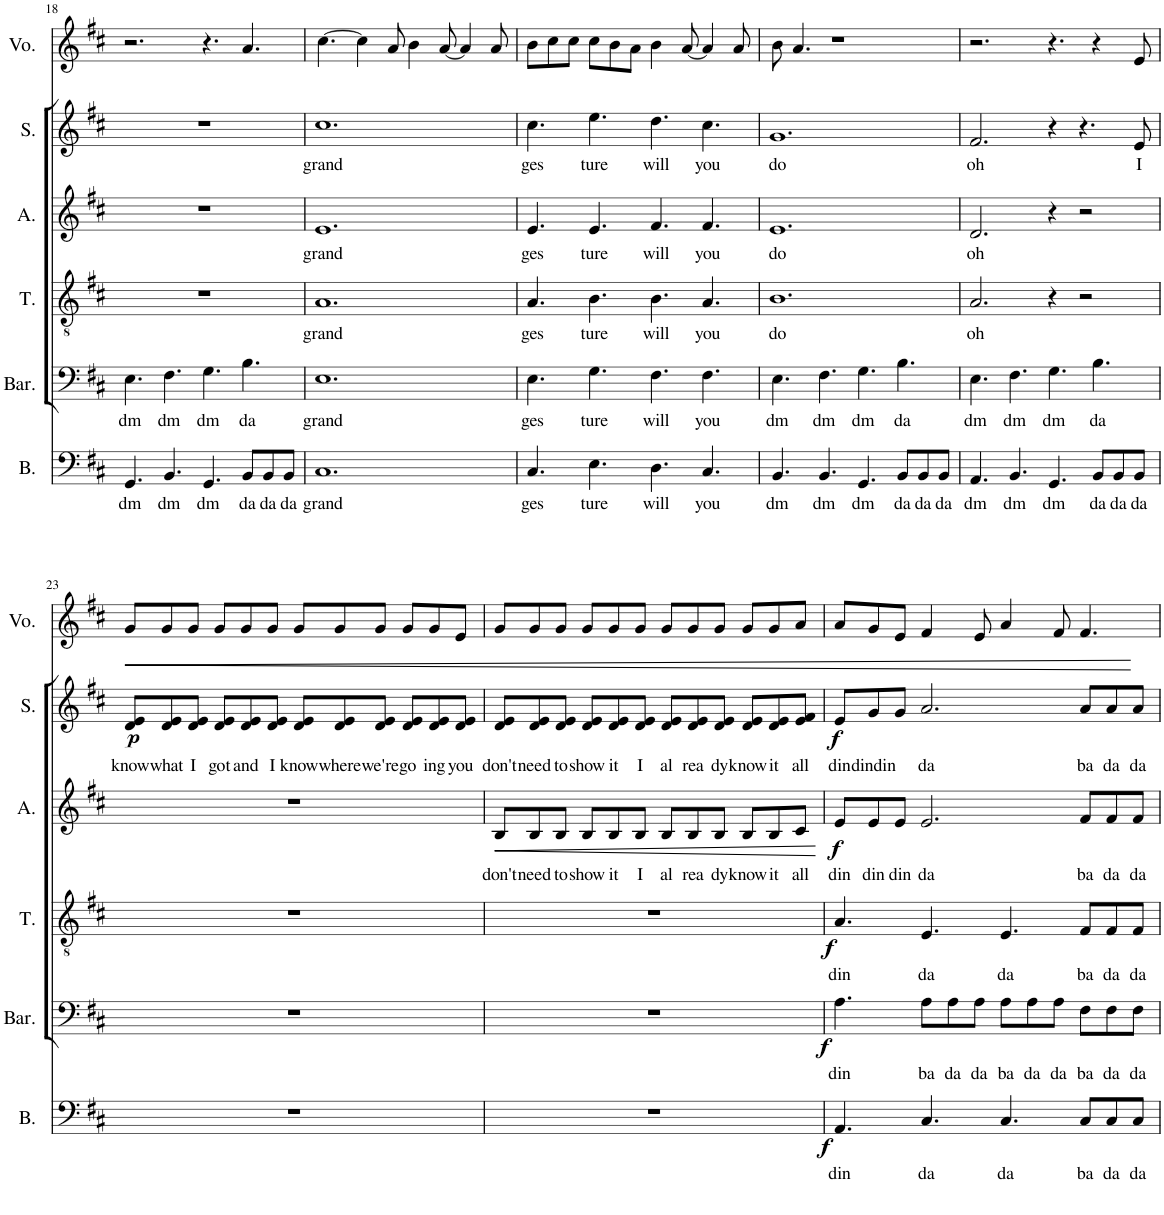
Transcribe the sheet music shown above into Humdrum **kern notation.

**kern	**text	**dynam	**kern	**text	**dynam	**kern	**text	**dynam	**kern	**text	**dynam	**kern	**text	**dynam	**kern	**dynam
*part6	*part6	*part6	*part5	*part5	*part5	*part4	*part4	*part4	*part3	*part3	*part3	*part2	*part2	*part2	*part1	*part1
*staff6	*staff6	*staff6	*staff5	*staff5	*staff5	*staff4	*staff4	*staff4	*staff3	*staff3	*staff3	*staff2	*staff2	*staff2	*staff1	*staff1
*I"Bass	*	*	*I"Baritone	*	*	*I"Tenor	*	*	*I"Alto	*	*	*I"Soprano	*	*	*I"Voice	*
*I'B.	*	*	*I'Bar.	*	*	*I'T.	*	*	*I'A.	*	*	*I'S.	*	*	*I'Vo.	*
!!LO:PB:g=z
*clefF4	*	*	*clefF4	*	*	*clefGv2	*	*	*clefG2	*	*	*clefG2	*	*	*clefG2	*
*	*	*	*	*	*	*	*	*	*	*	*	*	*	*	*Trd1c2	*
*k[f#c#]	*	*	*k[f#c#]	*	*	*k[f#c#]	*	*	*k[f#c#]	*	*	*k[f#c#]	*	*	*k[f#c#]	*
*M12/8	*	*	*M12/8	*	*	*M12/8	*	*	*M12/8	*	*	*M12/8	*	*	*M12/8	*
=18	=18	=18	=18	=18	=18	=18	=18	=18	=18	=18	=18	=18	=18	=18	=18	=18
!	!LO:LY:b	!	!	!LO:LY:b	!	!	!	!	!	!	!	!	!	!	!	!
4.GG/	dm	.	4.E\	dm	.	1.r	.	.	1.r	.	.	1.r	.	.	2.r	.
!	!LO:LY:b	!	!	!LO:LY:b	!	!	!	!	!	!	!	!	!	!	!	!
4.BB/	dm	.	4.F#\	dm	.	.	.	.	.	.	.	.	.	.	.	.
!	!LO:LY:b	!	!	!LO:LY:b	!	!	!	!	!	!	!	!	!	!	!	!
4.GG/	dm	.	4.G\	dm	.	.	.	.	.	.	.	.	.	.	4.r	.
!	!LO:LY:b	!	!	!LO:LY:b	!	!	!	!	!	!	!	!	!	!	!	!
8BB/L	da	.	4.B\	da	.	.	.	.	.	.	.	.	.	.	4.a/	.
!	!LO:LY:b	!	!	!	!	!	!	!	!	!	!	!	!	!	!	!
8BB/	da	.	.	.	.	.	.	.	.	.	.	.	.	.	.	.
!	!LO:LY:b	!	!	!	!	!	!	!	!	!	!	!	!	!	!	!
8BB/J	da	.	.	.	.	.	.	.	.	.	.	.	.	.	.	.
=19	=19	=19	=19	=19	=19	=19	=19	=19	=19	=19	=19	=19	=19	=19	=19	=19
!	!LO:LY:b	!	!	!LO:LY:b	!	!	!LO:LY:b	!	!	!LO:LY:b	!	!	!LO:LY:b	!	!	!
1.C#	grand	.	1.E	grand	.	1.A	grand	.	1.e	grand	.	1.cc#	grand	.	[4.cc#\	.
.	.	.	.	.	.	.	.	.	.	.	.	.	.	.	4cc#\]	.
.	.	.	.	.	.	.	.	.	.	.	.	.	.	.	8a/	.
.	.	.	.	.	.	.	.	.	.	.	.	.	.	.	4b\	.
.	.	.	.	.	.	.	.	.	.	.	.	.	.	.	[8a/	.
.	.	.	.	.	.	.	.	.	.	.	.	.	.	.	4a/]	.
.	.	.	.	.	.	.	.	.	.	.	.	.	.	.	8a/	.
=20	=20	=20	=20	=20	=20	=20	=20	=20	=20	=20	=20	=20	=20	=20	=20	=20
!	!LO:LY:b	!	!	!LO:LY:b	!	!	!LO:LY:b	!	!	!LO:LY:b	!	!	!LO:LY:b	!	!	!
4.C#/	ges	.	4.E\	ges	.	4.A/	ges	.	4.e/	ges	.	4.cc#\	ges	.	8b\L	.
.	.	.	.	.	.	.	.	.	.	.	.	.	.	.	8cc#\	.
.	.	.	.	.	.	.	.	.	.	.	.	.	.	.	8cc#\J	.
!	!LO:LY:b	!	!	!LO:LY:b	!	!	!LO:LY:b	!	!	!LO:LY:b	!	!	!LO:LY:b	!	!	!
4.E\	ture	.	4.G\	ture	.	4.B\	ture	.	4.e/	ture	.	4.ee\	ture	.	8cc#\L	.
.	.	.	.	.	.	.	.	.	.	.	.	.	.	.	8b\	.
.	.	.	.	.	.	.	.	.	.	.	.	.	.	.	8a\J	.
!	!LO:LY:b	!	!	!LO:LY:b	!	!	!LO:LY:b	!	!	!LO:LY:b	!	!	!LO:LY:b	!	!	!
4.D\	will	.	4.F#\	will	.	4.B\	will	.	4.f#/	will	.	4.dd\	will	.	4b\	.
.	.	.	.	.	.	.	.	.	.	.	.	.	.	.	[8a/	.
!	!LO:LY:b	!	!	!LO:LY:b	!	!	!LO:LY:b	!	!	!LO:LY:b	!	!	!LO:LY:b	!	!	!
4.C#/	you	.	4.F#\	you	.	4.A/	you	.	4.f#/	you	.	4.cc#\	you	.	4a/]	.
.	.	.	.	.	.	.	.	.	.	.	.	.	.	.	8a/	.
=21	=21	=21	=21	=21	=21	=21	=21	=21	=21	=21	=21	=21	=21	=21	=21	=21
!	!LO:LY:b	!	!	!LO:LY:b	!	!	!LO:LY:b	!	!	!LO:LY:b	!	!	!LO:LY:b	!	!	!
4.BB/	dm	.	4.E\	dm	.	1.B	do	.	1.e	do	.	1.g	do	.	8b\	.
.	.	.	.	.	.	.	.	.	.	.	.	.	.	.	4.a/	.
!	!LO:LY:b	!	!	!LO:LY:b	!	!	!	!	!	!	!	!	!	!	!	!
4.BB/	dm	.	4.F#\	dm	.	.	.	.	.	.	.	.	.	.	.	.
.	.	.	.	.	.	.	.	.	.	.	.	.	.	.	1r	.
!	!LO:LY:b	!	!	!LO:LY:b	!	!	!	!	!	!	!	!	!	!	!	!
4.GG/	dm	.	4.G\	dm	.	.	.	.	.	.	.	.	.	.	.	.
!	!LO:LY:b	!	!	!LO:LY:b	!	!	!	!	!	!	!	!	!	!	!	!
8BB/L	da	.	4.B\	da	.	.	.	.	.	.	.	.	.	.	.	.
!	!LO:LY:b	!	!	!	!	!	!	!	!	!	!	!	!	!	!	!
8BB/	da	.	.	.	.	.	.	.	.	.	.	.	.	.	.	.
!	!LO:LY:b	!	!	!	!	!	!	!	!	!	!	!	!	!	!	!
8BB/J	da	.	.	.	.	.	.	.	.	.	.	.	.	.	.	.
=22	=22	=22	=22	=22	=22	=22	=22	=22	=22	=22	=22	=22	=22	=22	=22	=22
!	!LO:LY:b	!	!	!LO:LY:b	!	!	!LO:LY:b	!	!	!LO:LY:b	!	!	!LO:LY:b	!	!	!
4.AA/	dm	.	4.E\	dm	.	2.A/	oh	.	2.d/	oh	.	2.f#/	oh	.	2.r	.
!	!LO:LY:b	!	!	!LO:LY:b	!	!	!	!	!	!	!	!	!	!	!	!
4.BB/	dm	.	4.F#\	dm	.	.	.	.	.	.	.	.	.	.	.	.
!	!LO:LY:b	!	!	!LO:LY:b	!	!	!	!	!	!	!	!	!	!	!	!
4.GG/	dm	.	4.G\	dm	.	4r	.	.	4r	.	.	4r	.	.	4.r	.
.	.	.	.	.	.	2r	.	.	2r	.	.	4.r	.	.	.	.
!	!LO:LY:b	!	!	!LO:LY:b	!	!	!	!	!	!	!	!	!	!	!	!
8BB/L	da	.	4.B\	da	.	.	.	.	.	.	.	.	.	.	4r	.
!	!LO:LY:b	!	!	!	!	!	!	!	!	!	!	!	!	!	!	!
8BB/	da	.	.	.	.	.	.	.	.	.	.	.	.	.	.	.
!	!LO:LY:b	!	!	!	!	!	!	!	!	!	!	!	!LO:LY:b	!	!	!
8BB/J	da	.	.	.	.	.	.	.	.	.	.	8e/	I	.	8e/	.
!!LO:LB:g=z
=23	=23	=23	=23	=23	=23	=23	=23	=23	=23	=23	=23	=23	=23	=23	=23	=23
!	!	!	!	!	!	!	!	!	!	!	!	!	!LO:LY:b	!LO:DY:b	!	!LO:HP:b
1.r	.	.	1.r	.	.	1.r	.	.	1.r	.	.	8d/ 8e/L	know	p	8g/L	<
!	!	!	!	!	!	!	!	!	!	!	!	!	!LO:LY:b	!	!	!
.	.	.	.	.	.	.	.	.	.	.	.	8d/ 8e/	what	.	8g/	[
!	!	!	!	!	!	!	!	!	!	!	!	!	!LO:LY:b	!	!	!
.	.	.	.	.	.	.	.	.	.	.	.	8d/ 8e/J	I	.	8g/J	.
!	!	!	!	!	!	!	!	!	!	!	!	!	!LO:LY:b	!	!	!
.	.	.	.	.	.	.	.	.	.	.	.	8d/ 8e/L	got	.	8g/L	.
!	!	!	!	!	!	!	!	!	!	!	!	!	!LO:LY:b	!	!	!
.	.	.	.	.	.	.	.	.	.	.	.	8d/ 8e/	and	.	8g/	.
!	!	!	!	!	!	!	!	!	!	!	!	!	!LO:LY:b	!	!	!
.	.	.	.	.	.	.	.	.	.	.	.	8d/ 8e/J	I	.	8g/J	.
!	!	!	!	!	!	!	!	!	!	!	!	!	!LO:LY:b	!	!	!
.	.	.	.	.	.	.	.	.	.	.	.	8d/ 8e/L	know	.	8g/L	.
!	!	!	!	!	!	!	!	!	!	!	!	!	!LO:LY:b	!	!	!
.	.	.	.	.	.	.	.	.	.	.	.	8d/ 8e/	where	.	8g/	.
!	!	!	!	!	!	!	!	!	!	!	!	!	!LO:LY:b	!	!	!
.	.	.	.	.	.	.	.	.	.	.	.	8d/ 8e/J	we're	.	8g/J	.
!	!	!	!	!	!	!	!	!	!	!	!	!	!LO:LY:b	!	!	!
.	.	.	.	.	.	.	.	.	.	.	.	8d/ 8e/L	go	.	8g/L	.
!	!	!	!	!	!	!	!	!	!	!	!	!	!LO:LY:b	!	!	!
.	.	.	.	.	.	.	.	.	.	.	.	8d/ 8e/	ing	.	8g/	.
!	!	!	!	!	!	!	!	!	!	!	!	!	!LO:LY:b	!	!	!
.	.	.	.	.	.	.	.	.	.	.	.	8d/ 8e/J	you	.	8e/J	.
=24	=24	=24	=24	=24	=24	=24	=24	=24	=24	=24	=24	=24	=24	=24	=24	=24
!	!	!	!	!	!	!	!	!	!	!LO:LY:b	!LO:HP:b	!	!LO:LY:b	!	!	!
1.r	.	.	1.r	.	.	1.r	.	.	8B/L	don't	<	8d/ 8e/L	don't	.	8g/L	.
!	!	!	!	!	!	!	!	!	!	!LO:LY:b	!	!	!LO:LY:b	!	!	!
.	.	.	.	.	.	.	.	.	8B/	need	.	8d/ 8e/	need	.	8g/	.
!	!	!	!	!	!	!	!	!	!	!LO:LY:b	!	!	!LO:LY:b	!	!	!
.	.	.	.	.	.	.	.	.	8B/J	to	.	8d/ 8e/J	to	.	8g/J	.
!	!	!	!	!	!	!	!	!	!	!LO:LY:b	!	!	!LO:LY:b	!	!	!
.	.	.	.	.	.	.	.	.	8B/L	show	.	8d/ 8e/L	show	.	8g/L	.
!	!	!	!	!	!	!	!	!	!	!LO:LY:b	!	!	!LO:LY:b	!	!	!
.	.	.	.	.	.	.	.	.	8B/	it	.	8d/ 8e/	it	.	8g/	.
!	!	!	!	!	!	!	!	!	!	!LO:LY:b	!	!	!LO:LY:b	!	!	!
.	.	.	.	.	.	.	.	.	8B/J	I	.	8d/ 8e/J	I	.	8g/J	.
!	!	!	!	!	!	!	!	!	!	!LO:LY:b	!	!	!LO:LY:b	!	!	!
.	.	.	.	.	.	.	.	.	8B/L	al	.	8d/ 8e/L	al	.	8g/L	.
!	!	!	!	!	!	!	!	!	!	!LO:LY:b	!	!	!LO:LY:b	!	!	!
.	.	.	.	.	.	.	.	.	8B/	rea	.	8d/ 8e/	rea	.	8g/	.
!	!	!	!	!	!	!	!	!	!	!LO:LY:b	!	!	!LO:LY:b	!	!	!
.	.	.	.	.	.	.	.	.	8B/J	dy	.	8d/ 8e/J	dy	.	8g/J	.
!	!	!	!	!	!	!	!	!	!	!LO:LY:b	!	!	!LO:LY:b	!	!	!
.	.	.	.	.	.	.	.	.	8B/L	know	.	8d/ 8e/L	know	.	8g/L	.
!	!	!	!	!	!	!	!	!	!	!LO:LY:b	!	!	!LO:LY:b	!	!	!
.	.	.	.	.	.	.	.	.	8B/	it	.	8d/ 8e/	it	.	8g/	.
!	!	!	!	!	!	!	!	!	!	!LO:LY:b	!	!	!LO:LY:b	!	!	!
.	.	.	.	.	.	.	.	.	8c#/J	all	.	8e/ 8f#/J	all	.	8a/J	.
.	.	.	.	.	.	.	.	.	.	.	[	.	.	.	.	.
=25	=25	=25	=25	=25	=25	=25	=25	=25	=25	=25	=25	=25	=25	=25	=25	=25
!	!LO:LY:b	!LO:DY:b	!	!LO:LY:b	!LO:DY:b	!	!LO:LY:b	!LO:DY:b	!	!LO:LY:b	!LO:DY:b	!	!LO:LY:b	!LO:DY:b	!	!
4.AA/	din	f	4.A\	din	f	4.A/	din	f	8e/L	din	f	8e/L	din	f	8a/L	.
!	!	!	!	!	!	!	!	!	!	!LO:LY:b	!	!	!LO:LY:b	!	!	!
.	.	.	.	.	.	.	.	.	8e/	din	.	8g/	dindin	.	8g/	.
!	!	!	!	!	!	!	!	!	!	!LO:LY:b	!	!	!	!	!	!
.	.	.	.	.	.	.	.	.	8e/J	din	.	8g/J	.	.	8e/J	.
!	!LO:LY:b	!	!	!LO:LY:b	!	!	!LO:LY:b	!	!	!LO:LY:b	!	!	!LO:LY:b	!	!	!
4.C#/	da	.	8A\L	ba	.	4.E/	da	.	2.e/	da	.	2.a/	da	.	4f#/	.
!	!	!	!	!LO:LY:b	!	!	!	!	!	!	!	!	!	!	!	!
.	.	.	8A\	da	.	.	.	.	.	.	.	.	.	.	.	.
!	!	!	!	!LO:LY:b	!	!	!	!	!	!	!	!	!	!	!	!
.	.	.	8A\J	da	.	.	.	.	.	.	.	.	.	.	8e/	.
!	!LO:LY:b	!	!	!LO:LY:b	!	!	!LO:LY:b	!	!	!	!	!	!	!	!	!
4.C#/	da	.	8A\L	ba	.	4.E/	da	.	.	.	.	.	.	.	4a/	.
!	!	!	!	!LO:LY:b	!	!	!	!	!	!	!	!	!	!	!	!
.	.	.	8A\	da	.	.	.	.	.	.	.	.	.	.	.	.
!	!	!	!	!LO:LY:b	!	!	!	!	!	!	!	!	!	!	!	!
.	.	.	8A\J	da	.	.	.	.	.	.	.	.	.	.	8f#/	.
!	!LO:LY:b	!	!	!LO:LY:b	!	!	!LO:LY:b	!	!	!LO:LY:b	!	!	!LO:LY:b	!	!	!
8C#/L	ba	.	8F#\L	ba	.	8F#/L	ba	.	8f#/L	ba	.	8a/L	ba	.	4.f#/	.
!	!LO:LY:b	!	!	!LO:LY:b	!	!	!LO:LY:b	!	!	!LO:LY:b	!	!	!LO:LY:b	!	!	!
8C#/	da	.	8F#\	da	.	8F#/	da	.	8f#/	da	.	8a/	da	.	.	.
!	!LO:LY:b	!	!	!LO:LY:b	!	!	!LO:LY:b	!	!	!LO:LY:b	!	!	!LO:LY:b	!	!	!
8C#/J	da	.	8F#\J	da	.	8F#/J	da	.	8f#/J	da	.	8a/J	da	.	.	.
=	=	=	=	=	=	=	=	=	=	=	=	=	=	=	=	=
*-	*-	*-	*-	*-	*-	*-	*-	*-	*-	*-	*-	*-	*-	*-	*-	*-
